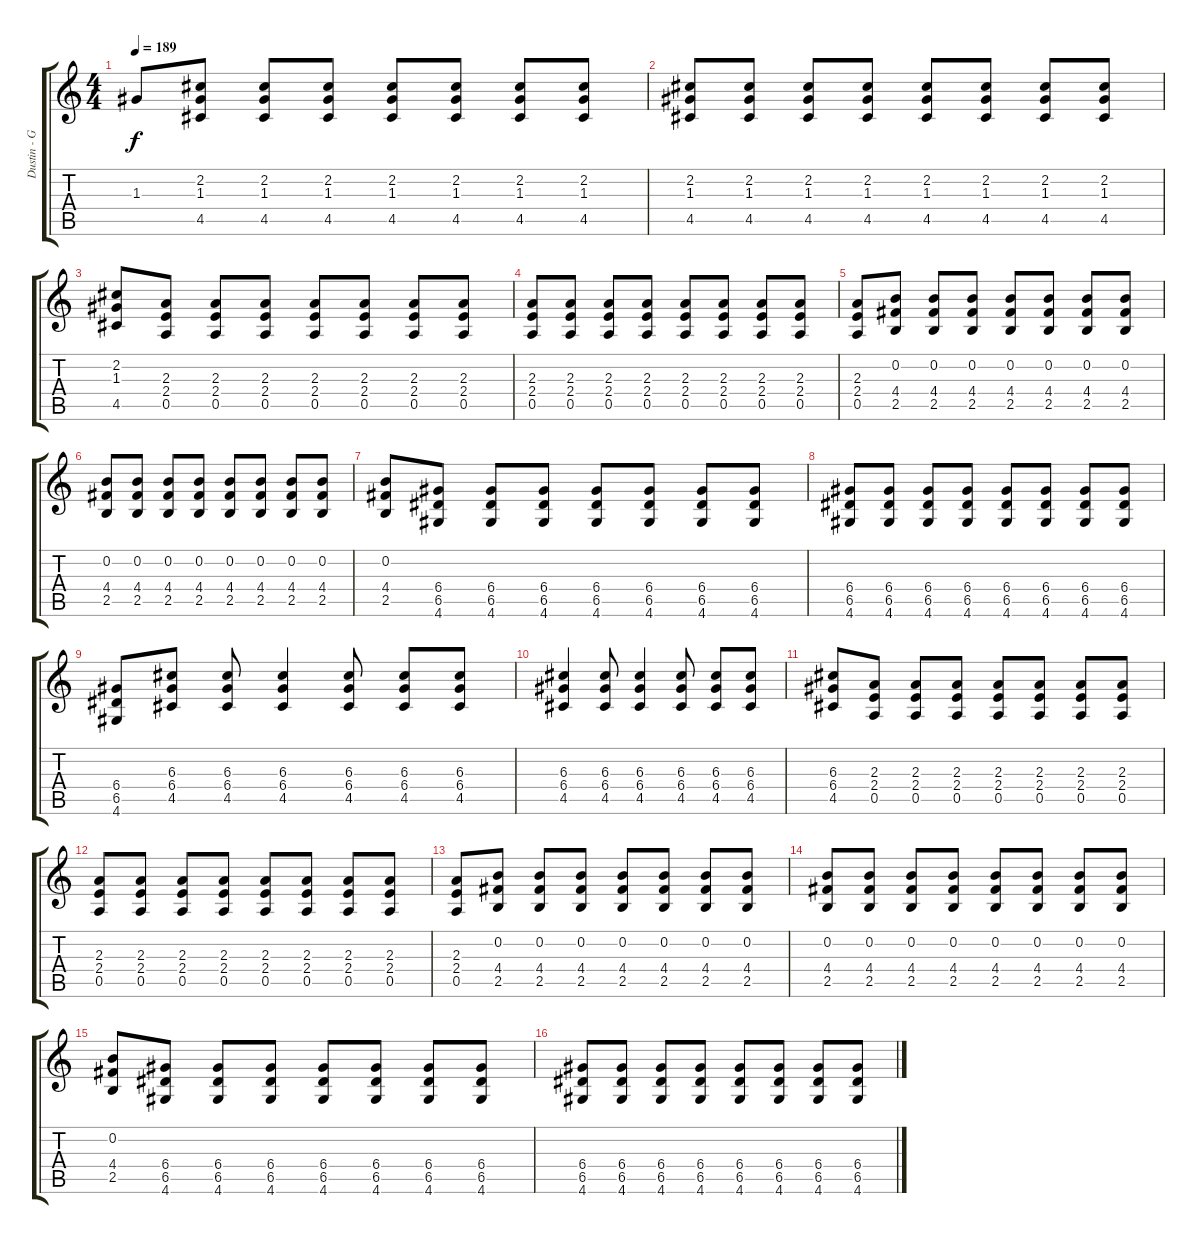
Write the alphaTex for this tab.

\track ("Dustin - Guitar" "Dustin - G") {instrument distortionguitar}
\staff {score tabs}
\tuning (E4 B3 G3 D3 A2 E2) {hide}
\ts (4 4)
\tempo 189
\clef g2
\ks c
1.3{t}.8{dy f} (2.2 1.3 4.5).8 (2.2 1.3 4.5).8 (2.2 1.3 4.5).8 (2.2 1.3 4.5).8 (2.2 1.3 4.5).8 (2.2 1.3 4.5).8 (2.2 1.3 4.5).8 |
(2.2 1.3 4.5).8 (2.2 1.3 4.5).8 (2.2 1.3 4.5).8 (2.2 1.3 4.5).8 (2.2 1.3 4.5).8 (2.2 1.3 4.5).8 (2.2 1.3 4.5).8 (2.2 1.3 4.5).8 |
(2.2 1.3 4.5).8 (2.3 2.4 0.5).8 (2.3 2.4 0.5).8 (2.3 2.4 0.5).8 (2.3 2.4 0.5).8 (2.3 2.4 0.5).8 (2.3 2.4 0.5).8 (2.3 2.4 0.5).8 |
(2.3 2.4 0.5).8 (2.3 2.4 0.5).8 (2.3 2.4 0.5).8 (2.3 2.4 0.5).8 (2.3 2.4 0.5).8 (2.3 2.4 0.5).8 (2.3 2.4 0.5).8 (2.3 2.4 0.5).8 |
(2.3 2.4 0.5).8 (0.2 4.4 2.5).8 (0.2 4.4 2.5).8 (0.2 4.4 2.5).8 (0.2 4.4 2.5).8 (0.2 4.4 2.5).8 (0.2 4.4 2.5).8 (0.2 4.4 2.5).8 |
(0.2 4.4 2.5).8 (0.2 4.4 2.5).8 (0.2 4.4 2.5).8 (0.2 4.4 2.5).8 (0.2 4.4 2.5).8 (0.2 4.4 2.5).8 (0.2 4.4 2.5).8 (0.2 4.4 2.5).8 |
(0.2 4.4 2.5).8 (6.4 6.5 4.6).8 (6.4 6.5 4.6).8 (6.4 6.5 4.6).8 (6.4 6.5 4.6).8 (6.4 6.5 4.6).8 (6.4 6.5 4.6).8 (6.4 6.5 4.6).8 |
(6.4 6.5 4.6).8 (6.4 6.5 4.6).8 (6.4 6.5 4.6).8 (6.4 6.5 4.6).8 (6.4 6.5 4.6).8 (6.4 6.5 4.6).8 (6.4 6.5 4.6).8 (6.4 6.5 4.6).8 |
(6.4 6.5 4.6).8 (6.3 6.4 4.5).8{instrument electricguitarmuted} (6.3 6.4 4.5).8 (6.3 6.4 4.5).4{instrument distortionguitar} (6.3 6.4 4.5).8 (6.3 6.4 4.5).8 (6.3 6.4 4.5).8 |
(6.3 6.4 4.5).4 (6.3 6.4 4.5).8 (6.3 6.4 4.5).4 (6.3 6.4 4.5).8 (6.3 6.4 4.5).8 (6.3 6.4 4.5).8 |
(6.3 6.4 4.5).8 (2.3 2.4 0.5).8 (2.3 2.4 0.5).8 (2.3 2.4 0.5).8 (2.3 2.4 0.5).8 (2.3 2.4 0.5).8 (2.3 2.4 0.5).8 (2.3 2.4 0.5).8 |
(2.3 2.4 0.5).8 (2.3 2.4 0.5).8 (2.3 2.4 0.5).8 (2.3 2.4 0.5).8 (2.3 2.4 0.5).8 (2.3 2.4 0.5).8 (2.3 2.4 0.5).8 (2.3 2.4 0.5).8 |
(2.3 2.4 0.5).8 (0.2 4.4 2.5).8 (0.2 4.4 2.5).8 (0.2 4.4 2.5).8 (0.2 4.4 2.5).8 (0.2 4.4 2.5).8 (0.2 4.4 2.5).8 (0.2 4.4 2.5).8 |
(0.2 4.4 2.5).8 (0.2 4.4 2.5).8 (0.2 4.4 2.5).8 (0.2 4.4 2.5).8 (0.2 4.4 2.5).8 (0.2 4.4 2.5).8 (0.2 4.4 2.5).8 (0.2 4.4 2.5).8 |
(0.2 4.4 2.5).8 (6.4 6.5 4.6).8 (6.4 6.5 4.6).8 (6.4 6.5 4.6).8 (6.4 6.5 4.6).8 (6.4 6.5 4.6).8 (6.4 6.5 4.6).8 (6.4 6.5 4.6).8 |
(6.4 6.5 4.6).8 (6.4 6.5 4.6).8 (6.4 6.5 4.6).8 (6.4 6.5 4.6).8 (6.4 6.5 4.6).8 (6.4 6.5 4.6).8 (6.4 6.5 4.6).8 (6.4 6.5 4.6).8
